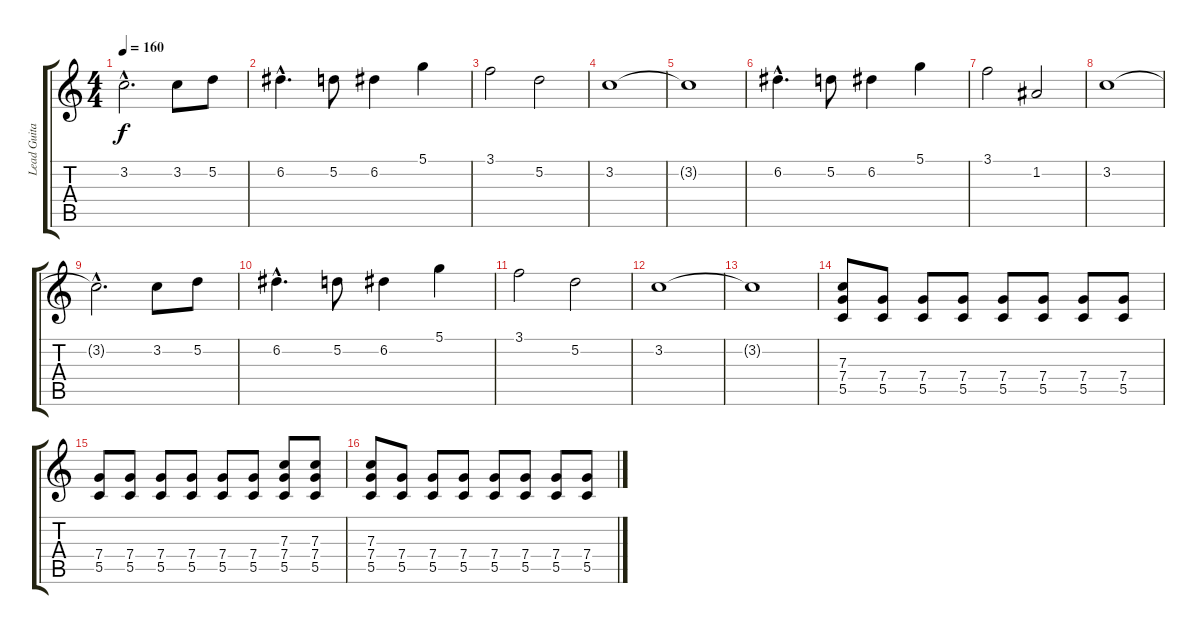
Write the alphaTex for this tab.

\track ("Lead Guitar" "Lead Guita") {instrument distortionguitar}
\staff {score tabs}
\tuning (D4 A3 F3 C3 G2 C2) {hide}
\ts (4 4)
\tempo 160
\clef g2
\ks c
3.2{hac t}.2{d dy f} 3.2.8 5.2.8 |
6.2{hac}.4{d} 5.2.8 6.2.4 5.1.4 |
3.1.2 5.2.2 |
3.2.1 |
3.2{t}.1 |
6.2{hac}.4{d} 5.2.8 6.2.4 5.1.4 |
3.1.2 1.2.2 |
3.2.1 |
3.2{hac t}.2{d} 3.2.8 5.2.8 |
6.2{hac}.4{d} 5.2.8 6.2.4 5.1.4 |
3.1.2 5.2.2 |
3.2.1 |
3.2{t}.1 |
(7.3 7.4 5.5).8 (7.4 5.5).8 (7.4 5.5).8 (7.4 5.5).8 (7.4 5.5).8 (7.4 5.5).8 (7.4 5.5).8 (7.4 5.5).8 |
(7.4 5.5).8 (7.4 5.5).8 (7.4 5.5).8 (7.4 5.5).8 (7.4 5.5).8 (7.4 5.5).8 (7.3 7.4 5.5).8 (7.3 7.4 5.5).8 |
(7.3 7.4 5.5).8 (7.4 5.5).8 (7.4 5.5).8 (7.4 5.5).8 (7.4 5.5).8 (7.4 5.5).8 (7.4 5.5).8 (7.4 5.5).8
